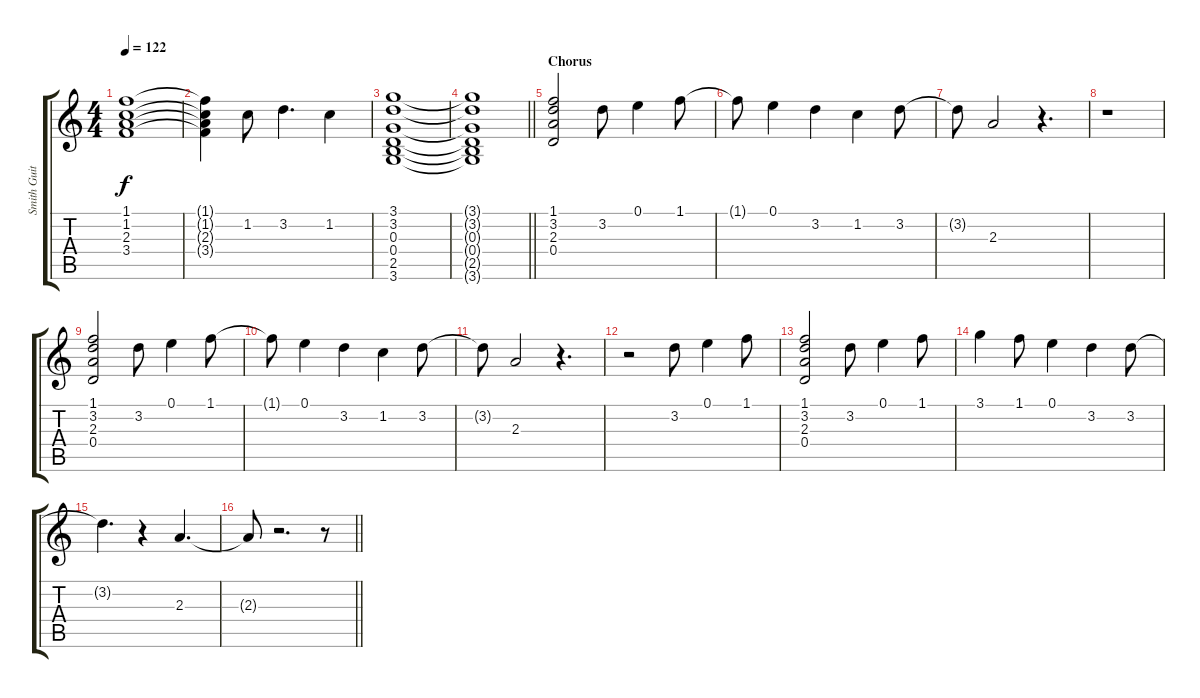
\track ("Smith Guitar" "Smith Guit") {instrument electricguitarclean}
\staff {score tabs}
\tuning (E4 B3 G3 D3 A2 E2) {hide}
\ts (4 4)
\tempo 122
\clef g2
\ks c
(1.1 1.2 2.3 3.4).1{dy f} |
(1.1{t} 1.2{t} 2.3{t} 3.4{t}).4 1.2.8 3.2.4{d} 1.2.4 |
(3.1 3.2 0.3 0.4 2.5 3.6).1 |
\barLineRight lightlight
(3.1{t} 3.2{t} 0.3{t} 0.4{t} 2.5{t} 3.6{t}).1 |
\section ("" "Chorus")
(1.1 3.2 2.3 0.4).2 3.2.8 0.1.4 1.1.8 |
1.1{t}.8 0.1.4 3.2.4 1.2.4 3.2.8 |
3.2{t}.8 2.3.2 r.4{d} |
r.1 |
(1.1 3.2 2.3 0.4).2 3.2.8 0.1.4 1.1.8 |
1.1{t}.8 0.1.4 3.2.4 1.2.4 3.2.8 |
3.2{t}.8 2.3.2 r.4{d} |
r.2 3.2.8 0.1.4 1.1.8 |
(1.1 3.2 2.3 0.4).2 3.2.8 0.1.4 1.1.8 |
3.1.4 1.1.8 0.1.4 3.2.4 3.2.8 |
3.2{t}.4{d} r.4 2.3.4{d} |
\barLineRight lightlight
2.3{t}.8 r.2{d} r.8
